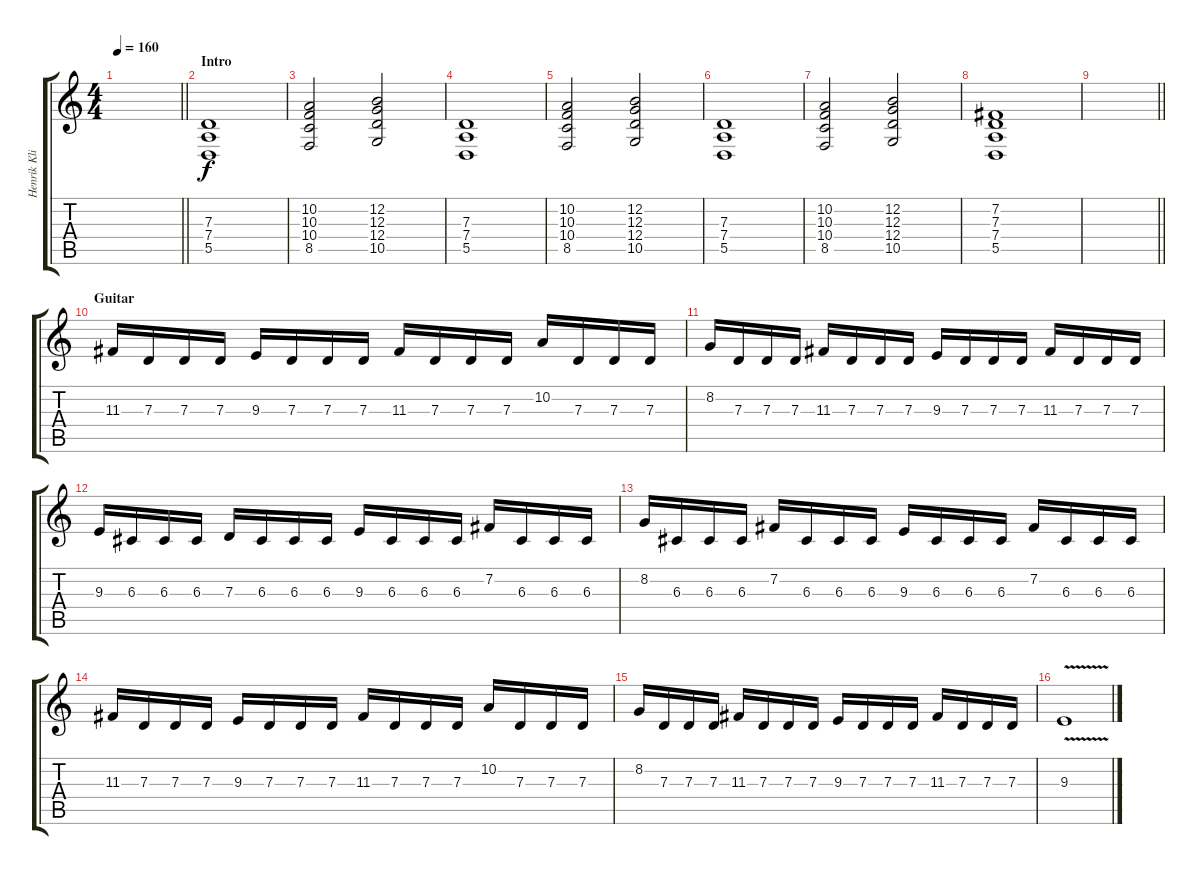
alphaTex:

\track ("Henrik Klingenberg" "Henrik Kli") {instrument stringensemble1}
\staff {score tabs}
\tuning (E4 B3 G3 D3 A2 E2) {hide}
\ts (4 4)
\tempo 160
\clef g2
\barLineRight lightlight
\ks c
|
\section ("" "Intro")
(7.3 7.4 5.5).1{instrument tremolostrings} |
(10.2 10.3 10.4 8.5).2 (12.2 12.3 12.4 10.5).2 |
(7.3 7.4 5.5).1 |
(10.2 10.3 10.4 8.5).2 (12.2 12.3 12.4 10.5).2 |
(7.3 7.4 5.5).1 |
(10.2 10.3 10.4 8.5).2 (12.2 12.3 12.4 10.5).2 |
(7.2 7.3 7.4 5.5).1 |
\barLineRight lightlight
|
\section ("" "Guitar")
11.3.16{instrument harpsichord} 7.3.16 7.3.16 7.3.16 9.3.16 7.3.16 7.3.16 7.3.16 11.3.16 7.3.16 7.3.16 7.3.16 10.2.16 7.3.16 7.3.16 7.3.16 |
8.2.16 7.3.16 7.3.16 7.3.16 11.3.16 7.3.16 7.3.16 7.3.16 9.3.16 7.3.16 7.3.16 7.3.16 11.3.16 7.3.16 7.3.16 7.3.16 |
9.3.16 6.3.16 6.3.16 6.3.16 7.3.16 6.3.16 6.3.16 6.3.16 9.3.16 6.3.16 6.3.16 6.3.16 7.2.16 6.3.16 6.3.16 6.3.16 |
8.2.16 6.3.16 6.3.16 6.3.16 7.2.16 6.3.16 6.3.16 6.3.16 9.3.16 6.3.16 6.3.16 6.3.16 7.2.16 6.3.16 6.3.16 6.3.16 |
11.3.16{instrument harpsichord} 7.3.16 7.3.16 7.3.16 9.3.16 7.3.16 7.3.16 7.3.16 11.3.16 7.3.16 7.3.16 7.3.16 10.2.16 7.3.16 7.3.16 7.3.16 |
8.2.16 7.3.16 7.3.16 7.3.16 11.3.16 7.3.16 7.3.16 7.3.16 9.3.16 7.3.16 7.3.16 7.3.16 11.3.16 7.3.16 7.3.16 7.3.16 |
9.3{v}.1
